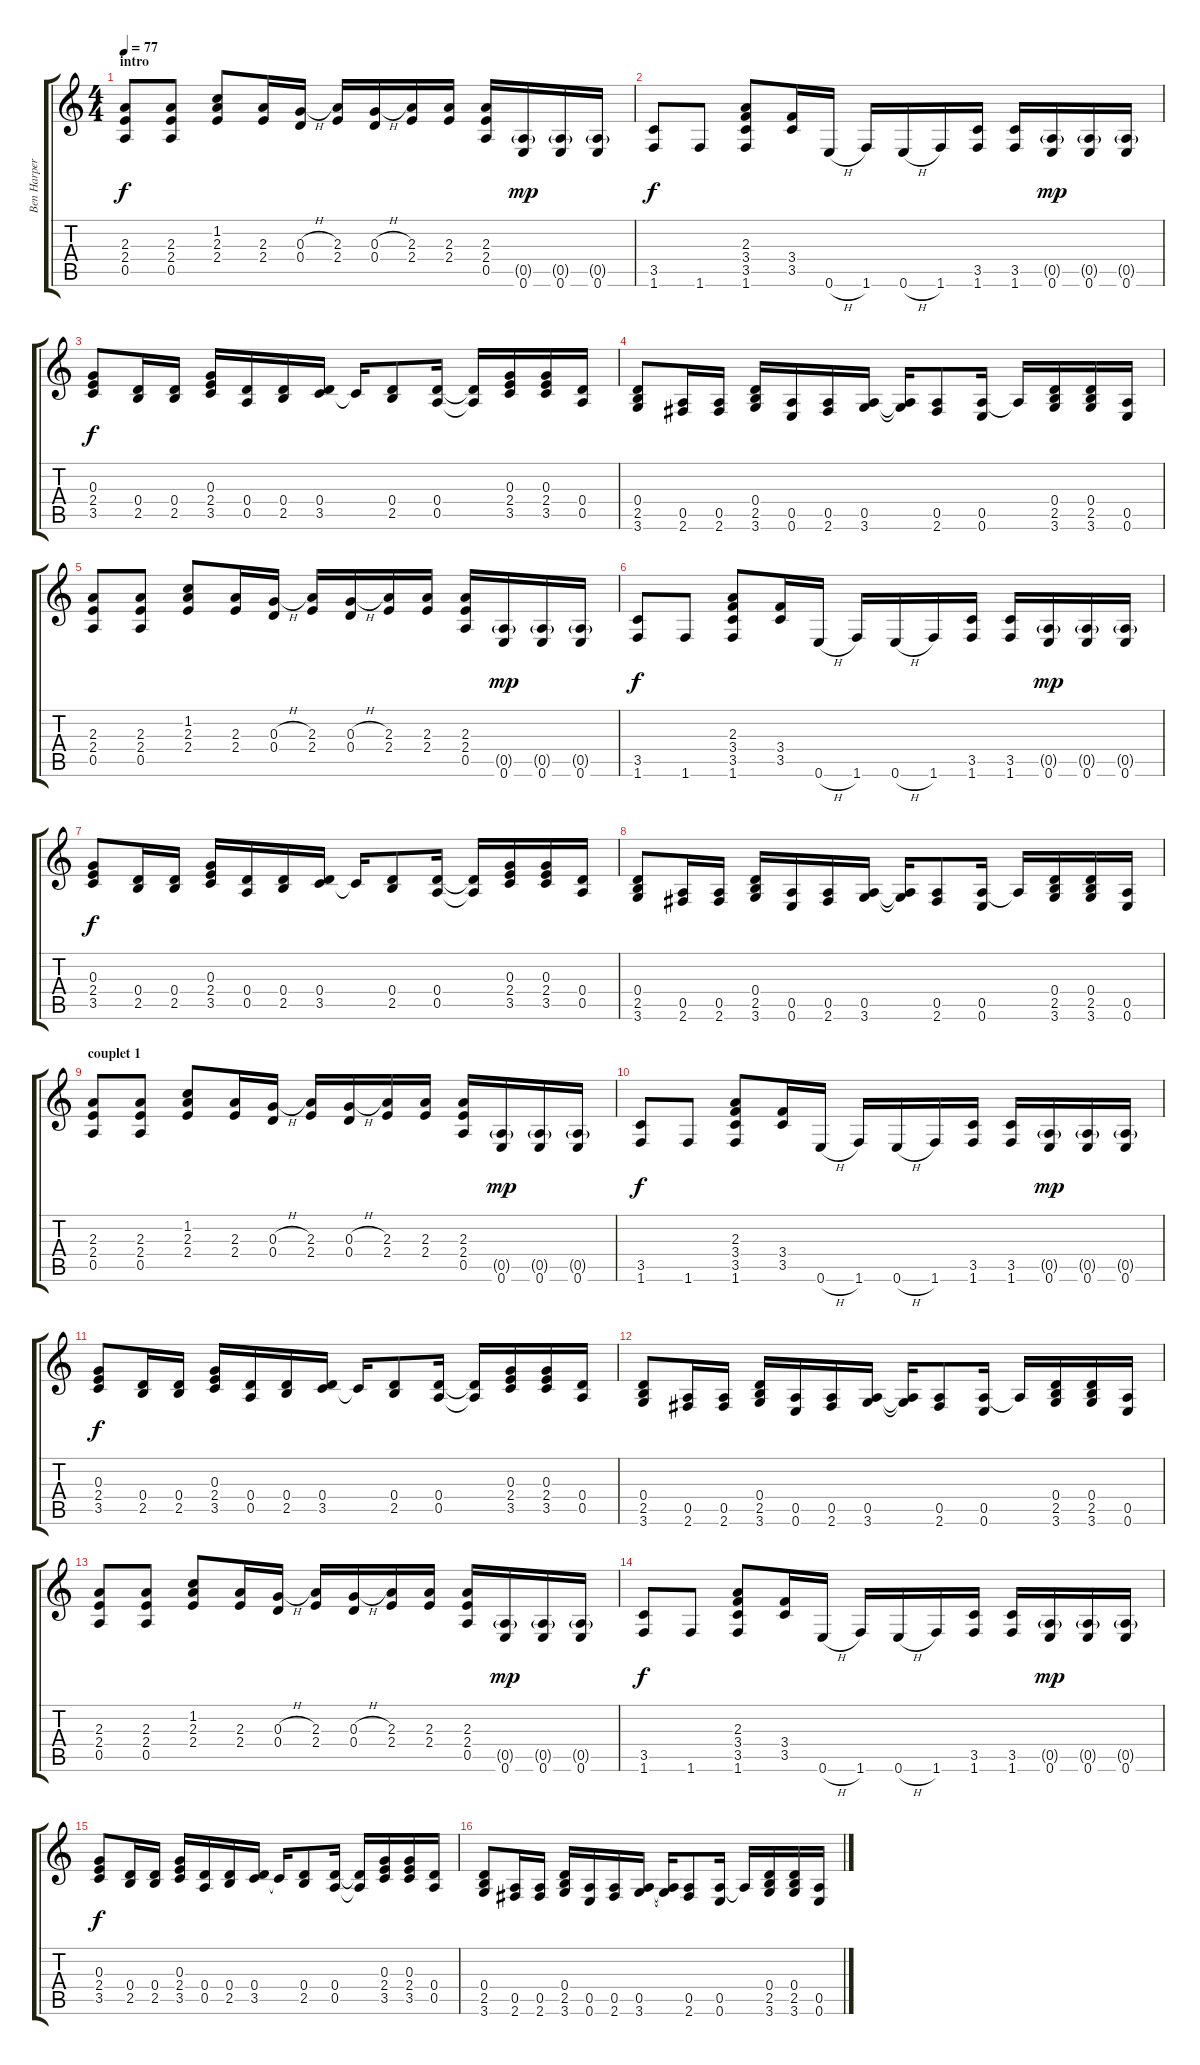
\track ("Ben Harper" "Ben Harper") {instrument acousticguitarsteel}
\staff {score tabs}
\tuning (E4 B3 G3 D3 A2 E2) {hide}
\ts (4 4)
\section ("" "intro")
\tempo 77
\clef g2
\ks c
(2.3 2.4 0.5).8{dy f instrument acousticguitarsteel} (2.3 2.4 0.5).8 (1.2 2.3 2.4).8 (2.3 2.4).16 (0.3{h} 0.4).16 (2.3 2.4).16 (0.3{h} 0.4).16 (2.3 2.4).16 (2.3 2.4).16 (2.3 2.4 0.5).16 (0.5{g} 0.6).16{dy mp} (0.5{g} 0.6).16 (0.5{g} 0.6).16 |
(3.5 1.6).8{dy f} 1.6.8 (2.3 3.4 3.5 1.6).8 (3.4 3.5).16 0.6{h}.16 1.6.16 0.6{h}.16 1.6.16 (3.5 1.6).16 (3.5 1.6).16 (0.5{g} 0.6).16{dy mp} (0.5{g} 0.6).16 (0.5{g} 0.6).16 |
(0.3 2.4 3.5).8{dy f} (0.4 2.5).16 (0.4 2.5).16 (0.3 2.4 3.5).16 (0.4 0.5).16 (0.4 2.5).16 (0.4 3.5).16 3.5{t}.16 (0.4 2.5).8 (0.4 0.5).16 (0.4{t} 0.5{t}).16 (0.3 2.4 3.5).16 (0.3 2.4 3.5).16 (0.4 0.5).16 |
(0.4 2.5 3.6).8 (0.5 2.6).16 (0.5 2.6).16 (0.4 2.5 3.6).16 (0.5 0.6).16 (0.5 2.6).16 (0.5 3.6).16 (0.5{t} 3.6{t}).16 (0.5 2.6).8 (0.5 0.6).16 0.5{t}.16 (0.4 2.5 3.6).16 (0.4 2.5 3.6).16 (0.5 0.6).16 |
(2.3 2.4 0.5).8 (2.3 2.4 0.5).8 (1.2 2.3 2.4).8 (2.3 2.4).16 (0.3{h} 0.4).16 (2.3 2.4).16 (0.3{h} 0.4).16 (2.3 2.4).16 (2.3 2.4).16 (2.3 2.4 0.5).16 (0.5{g} 0.6).16{dy mp} (0.5{g} 0.6).16 (0.5{g} 0.6).16 |
(3.5 1.6).8{dy f} 1.6.8 (2.3 3.4 3.5 1.6).8 (3.4 3.5).16 0.6{h}.16 1.6.16 0.6{h}.16 1.6.16 (3.5 1.6).16 (3.5 1.6).16 (0.5{g} 0.6).16{dy mp} (0.5{g} 0.6).16 (0.5{g} 0.6).16 |
(0.3 2.4 3.5).8{dy f} (0.4 2.5).16 (0.4 2.5).16 (0.3 2.4 3.5).16 (0.4 0.5).16 (0.4 2.5).16 (0.4 3.5).16 3.5{t}.16 (0.4 2.5).8 (0.4 0.5).16 (0.4{t} 0.5{t}).16 (0.3 2.4 3.5).16 (0.3 2.4 3.5).16 (0.4 0.5).16 |
(0.4 2.5 3.6).8 (0.5 2.6).16 (0.5 2.6).16 (0.4 2.5 3.6).16 (0.5 0.6).16 (0.5 2.6).16 (0.5 3.6).16 (0.5{t} 3.6{t}).16 (0.5 2.6).8 (0.5 0.6).16 0.5{t}.16 (0.4 2.5 3.6).16 (0.4 2.5 3.6).16 (0.5 0.6).16 |
\section ("" "couplet 1")
(2.3 2.4 0.5).8 (2.3 2.4 0.5).8 (1.2 2.3 2.4).8 (2.3 2.4).16 (0.3{h} 0.4).16 (2.3 2.4).16 (0.3{h} 0.4).16 (2.3 2.4).16 (2.3 2.4).16 (2.3 2.4 0.5).16 (0.5{g} 0.6).16{dy mp} (0.5{g} 0.6).16 (0.5{g} 0.6).16 |
(3.5 1.6).8{dy f} 1.6.8 (2.3 3.4 3.5 1.6).8 (3.4 3.5).16 0.6{h}.16 1.6.16 0.6{h}.16 1.6.16 (3.5 1.6).16 (3.5 1.6).16 (0.5{g} 0.6).16{dy mp} (0.5{g} 0.6).16 (0.5{g} 0.6).16 |
(0.3 2.4 3.5).8{dy f} (0.4 2.5).16 (0.4 2.5).16 (0.3 2.4 3.5).16 (0.4 0.5).16 (0.4 2.5).16 (0.4 3.5).16 3.5{t}.16 (0.4 2.5).8 (0.4 0.5).16 (0.4{t} 0.5{t}).16 (0.3 2.4 3.5).16 (0.3 2.4 3.5).16 (0.4 0.5).16 |
(0.4 2.5 3.6).8 (0.5 2.6).16 (0.5 2.6).16 (0.4 2.5 3.6).16 (0.5 0.6).16 (0.5 2.6).16 (0.5 3.6).16 (0.5{t} 3.6{t}).16 (0.5 2.6).8 (0.5 0.6).16 0.5{t}.16 (0.4 2.5 3.6).16 (0.4 2.5 3.6).16 (0.5 0.6).16 |
(2.3 2.4 0.5).8 (2.3 2.4 0.5).8 (1.2 2.3 2.4).8 (2.3 2.4).16 (0.3{h} 0.4).16 (2.3 2.4).16 (0.3{h} 0.4).16 (2.3 2.4).16 (2.3 2.4).16 (2.3 2.4 0.5).16 (0.5{g} 0.6).16{dy mp} (0.5{g} 0.6).16 (0.5{g} 0.6).16 |
(3.5 1.6).8{dy f} 1.6.8 (2.3 3.4 3.5 1.6).8 (3.4 3.5).16 0.6{h}.16 1.6.16 0.6{h}.16 1.6.16 (3.5 1.6).16 (3.5 1.6).16 (0.5{g} 0.6).16{dy mp} (0.5{g} 0.6).16 (0.5{g} 0.6).16 |
(0.3 2.4 3.5).8{dy f} (0.4 2.5).16 (0.4 2.5).16 (0.3 2.4 3.5).16 (0.4 0.5).16 (0.4 2.5).16 (0.4 3.5).16 3.5{t}.16 (0.4 2.5).8 (0.4 0.5).16 (0.4{t} 0.5{t}).16 (0.3 2.4 3.5).16 (0.3 2.4 3.5).16 (0.4 0.5).16 |
(0.4 2.5 3.6).8 (0.5 2.6).16 (0.5 2.6).16 (0.4 2.5 3.6).16 (0.5 0.6).16 (0.5 2.6).16 (0.5 3.6).16 (0.5{t} 3.6{t}).16 (0.5 2.6).8 (0.5 0.6).16 0.5{t}.16 (0.4 2.5 3.6).16 (0.4 2.5 3.6).16 (0.5 0.6).16
